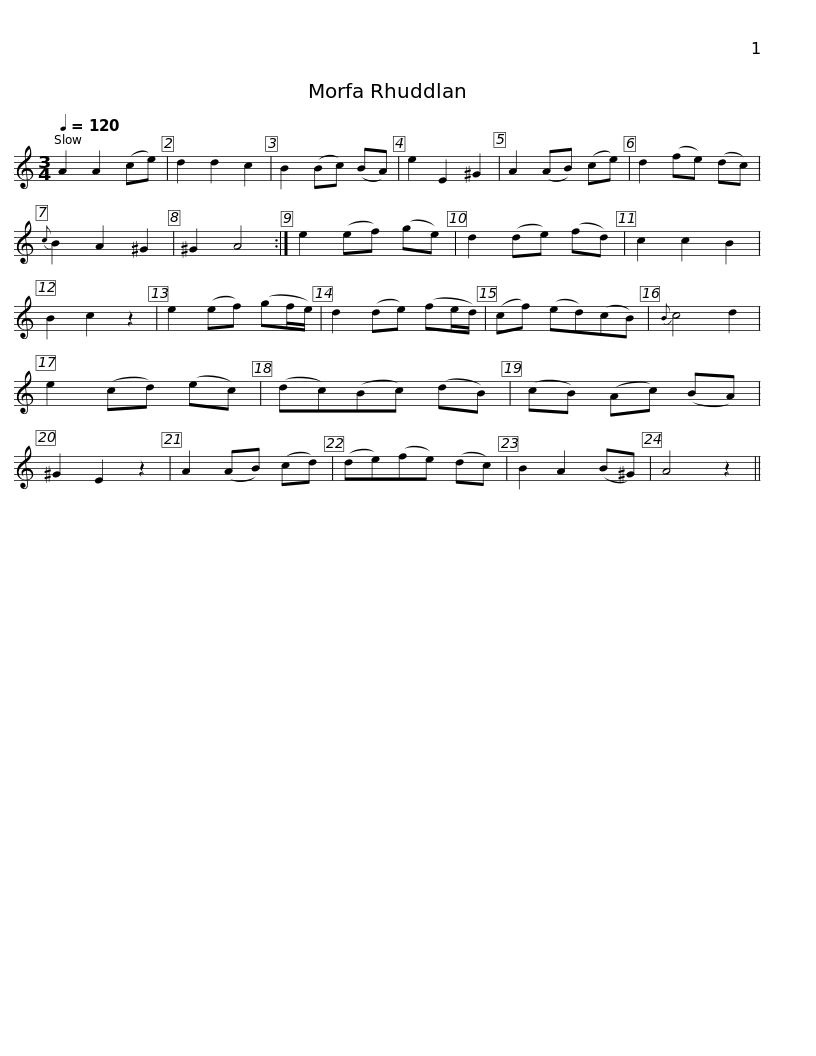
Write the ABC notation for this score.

X:1
L:1/8
Q:1/4=120
M:3/4
I:linebreak $
K:C
V:1 treble
V:1
 A2 A2 (ce) | d2 d2 c2 | B2 (Bc) (BA) | e2 E2 ^G2 | A2 (AB) (ce) | %5
 d2 (fe) (dc) |{c} B2 A2 ^G2 | ^G2 A4 :| e2 (ef) (ge) | d2 (de) (fd) |$ %10
 c2 c2 B2 | B2 c2 z2 | e2 (ef) (gf/e/) | d2 (de) (fe/d/) | (cf) (ed)(cB) | %15
{B} c4 d2 | e2 (cd) (ec) | (dc)(Bc) (dB) | (cB) (Ac) (BA) |$ ^G2 E2 z2 | %20
 A2 (AB) (cd) | (de)(fe) (dc) | B2 A2 (B^G) | A4 z2 || %24
